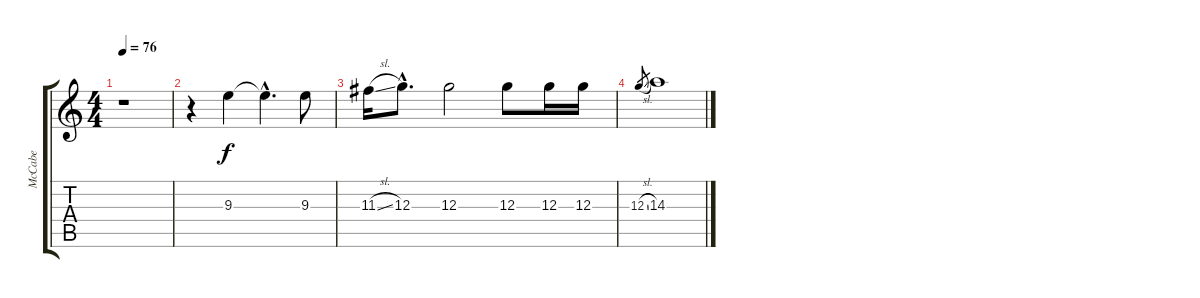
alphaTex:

\track ("McCabe" "McCabe") {instrument overdrivenguitar}
\staff {score tabs}
\tuning (E4 B3 G3 D3 A2 E2) {hide}
\ts (4 4)
\tempo 76
\clef g2
\ks c
r.1{dy f} |
r.4 9.3.4 9.3{hac t}.4{d} 9.3.8 |
11.3{sl}.16 12.3{hac}.8{d} 12.3.2 12.3.8 12.3.16 12.3.16 |
12.3{sl}.8{gr} 14.3.1
